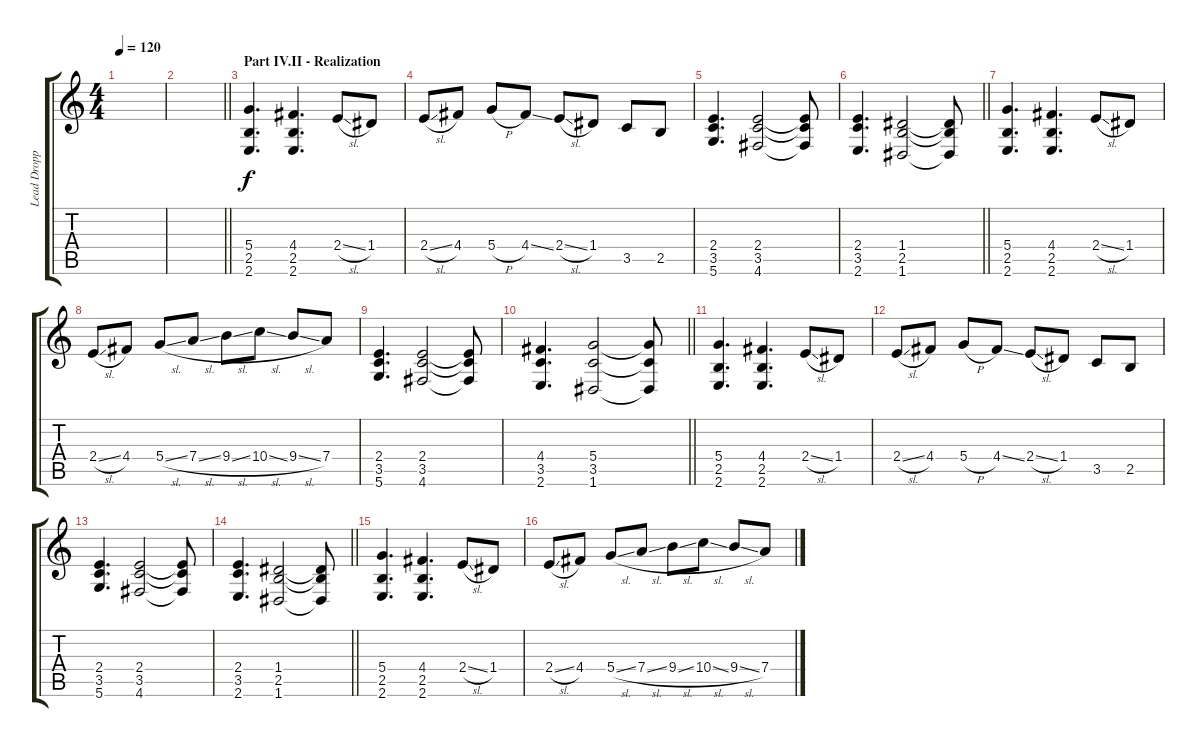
\track ("Lead Dropped D " "Lead Dropp") {instrument distortionguitar}
\staff {score tabs}
\tuning (E4 B3 G3 D3 A2 D2) {hide}
\ts (4 4)
\tempo 120
\clef g2
\ks c
|
\barLineRight lightlight
|
\section ("" "Part IV.II - Realization")
(5.4 2.5 2.6).4{d instrument distortionguitar} (4.4 2.5 2.6).4{d} 2.4{sl}.8 1.4.8 |
2.4{sl}.8 4.4.8 5.4{h}.8 4.4{ss}.8 2.4{sl}.8 1.4.8 3.5.8 2.5.8 |
(2.4 3.5 5.6).4{d} (2.4 3.5 4.6).2 (2.4{t} 3.5{t} 4.6{t}).8 |
\barLineRight lightlight
(2.4 3.5 2.6).4{d} (1.4 2.5 1.6).2 (1.4{t} 2.5{t} 1.6{t}).8 |
(5.4 2.5 2.6).4{d} (4.4 2.5 2.6).4{d} 2.4{sl}.8 1.4.8 |
2.4{sl}.8 4.4.8 5.4{sl}.8 7.4{sl}.8 9.4{sl}.8 10.4{sl}.8 9.4{sl}.8 7.4.8 |
(2.4 3.5 5.6).4{d} (2.4 3.5 4.6).2 (2.4{t} 3.5{t} 4.6{t}).8 |
\barLineRight lightlight
(4.4 3.5 2.6).4{d} (5.4 3.5 1.6).2 (5.4{t} 3.5{t} 1.6{t}).8 |
(5.4 2.5 2.6).4{d} (4.4 2.5 2.6).4{d} 2.4{sl}.8 1.4.8 |
2.4{sl}.8 4.4.8 5.4{h}.8 4.4{ss}.8 2.4{sl}.8 1.4.8 3.5.8 2.5.8 |
(2.4 3.5 5.6).4{d} (2.4 3.5 4.6).2 (2.4{t} 3.5{t} 4.6{t}).8 |
\barLineRight lightlight
(2.4 3.5 2.6).4{d} (1.4 2.5 1.6).2 (1.4{t} 2.5{t} 1.6{t}).8 |
(5.4 2.5 2.6).4{d} (4.4 2.5 2.6).4{d} 2.4{sl}.8 1.4.8 |
2.4{sl}.8 4.4.8 5.4{sl}.8 7.4{sl}.8 9.4{sl}.8 10.4{sl}.8 9.4{sl}.8 7.4.8
